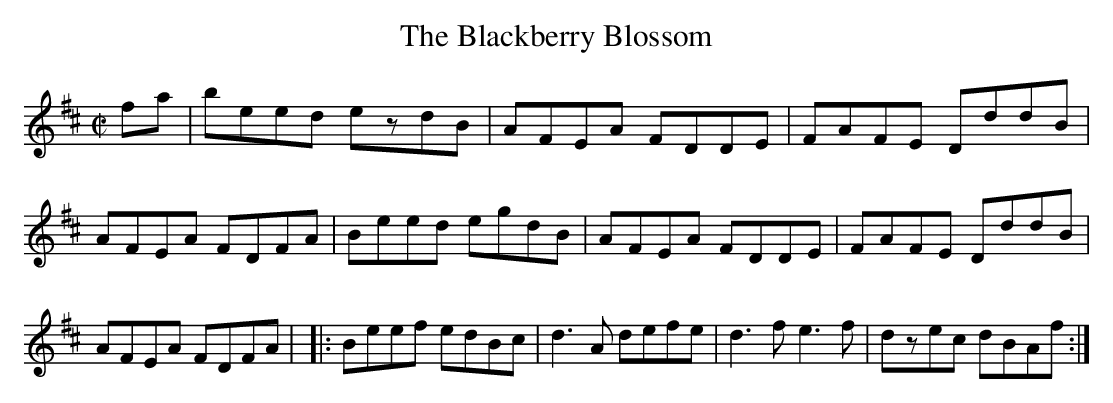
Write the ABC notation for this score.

X:1
T:Blackberry Blossom, The
M:C|
K:D
fa|beed ezdB|AFEA FDDE|FAFE DddB|AFEA FDFA|Beed egdB|AFEA FDDE|FAFE DddB|AFEA FDFA|\
|:Beef edBc|d3A defe|d3f e3f|dzec dBAf:|
